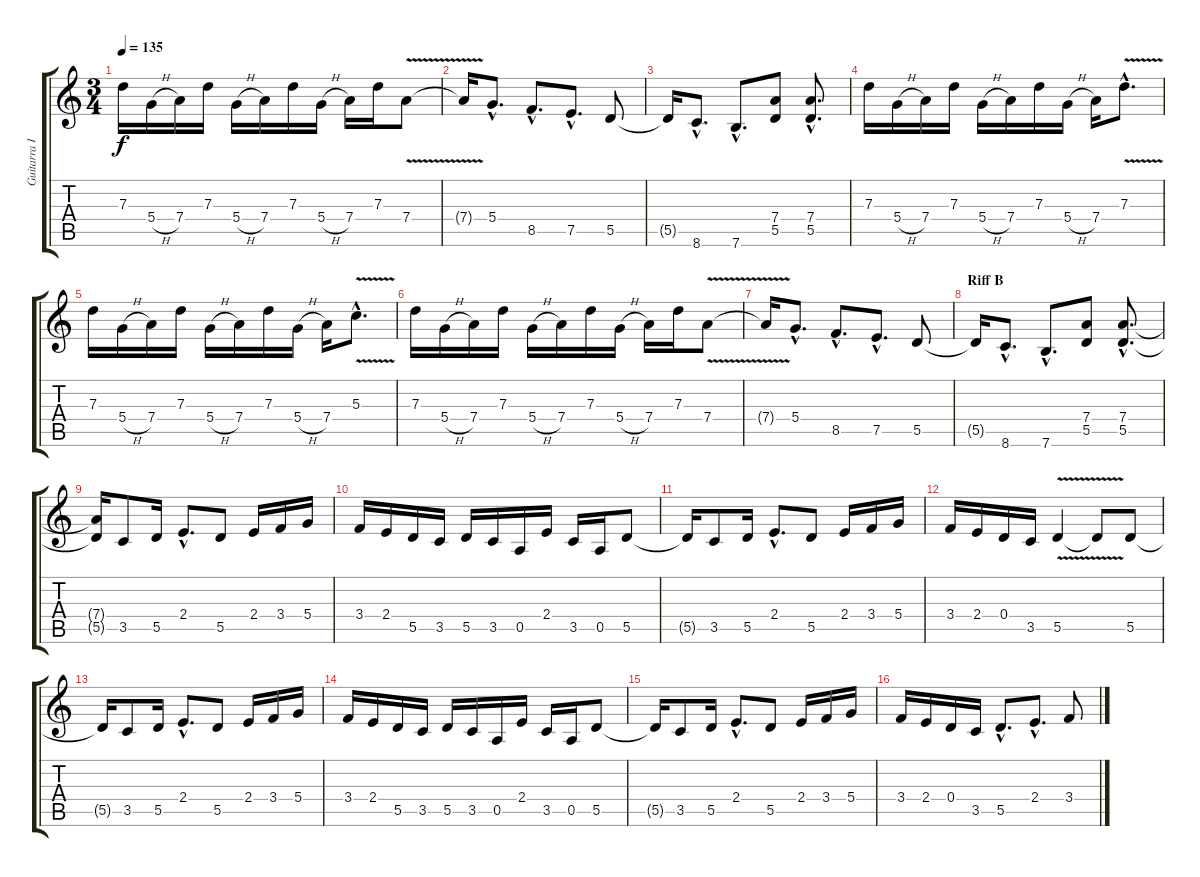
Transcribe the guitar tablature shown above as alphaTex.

\track ("Guitarra II" "Guitarra I") {instrument distortionguitar}
\staff {score tabs}
\tuning (E4 B3 G3 D3 A2 E2) {hide}
\ts (3 4)
\tempo 135
\clef g2
\ks c
7.3.16{dy f} 5.4{h}.16 7.4.16 7.3.16 5.4{h}.16 7.4.16 7.3.16 5.4{h}.16 7.4.16 7.3.16 7.4{v}.8 |
7.4{t}.16 5.4{hac}.8{d} 8.5{hac}.8{d} 7.5{hac}.8{d} 5.5.8 |
5.5{t}.16 8.6{hac}.8{d} 7.6{hac}.8{d} (7.4 5.5).8 (7.4{hac} 5.5{hac}).8{d} |
7.3.16 5.4{h}.16 7.4.16 7.3.16 5.4{h}.16 7.4.16 7.3.16 5.4{h}.16 7.4.16 7.3{v hac}.8{d} |
7.3.16 5.4{h}.16 7.4.16 7.3.16 5.4{h}.16 7.4.16 7.3.16 5.4{h}.16 7.4.16 5.3{v hac}.8{d} |
7.3.16 5.4{h}.16 7.4.16 7.3.16 5.4{h}.16 7.4.16 7.3.16 5.4{h}.16 7.4.16 7.3.16 7.4{v}.8 |
7.4{t}.16 5.4{hac}.8{d} 8.5{hac}.8{d} 7.5{hac}.8{d} 5.5.8 |
\section ("" "Riff B")
5.5{t}.16 8.6{hac}.8{d} 7.6{hac}.8{d} (7.4 5.5).8 (7.4{hac} 5.5{hac}).8{d} |
(7.4{t} 5.5{t}).16 3.5.8 5.5.16 2.4{hac}.8{d} 5.5.8 2.4.16 3.4.16 5.4.16 |
3.4.16 2.4.16 5.5.16 3.5.16 5.5.16 3.5.16 0.5.16 2.4.16 3.5.16 0.5.16 5.5.8 |
5.5{t}.16 3.5.8 5.5.16 2.4{hac}.8{d} 5.5.8 2.4.16 3.4.16 5.4.16 |
3.4.16 2.4.16 0.4.16 3.5.16 5.5{v}.4 5.5{t}.8 5.5.8 |
5.5{t}.16 3.5.8 5.5.16 2.4{hac}.8{d} 5.5.8 2.4.16 3.4.16 5.4.16 |
3.4.16 2.4.16 5.5.16 3.5.16 5.5.16 3.5.16 0.5.16 2.4.16 3.5.16 0.5.16 5.5.8 |
5.5{t}.16 3.5.8 5.5.16 2.4{hac}.8{d} 5.5.8 2.4.16 3.4.16 5.4.16 |
3.4.16 2.4.16 0.4.16 3.5.16 5.5{hac}.8{d} 2.4{hac}.8{d} 3.4.8
